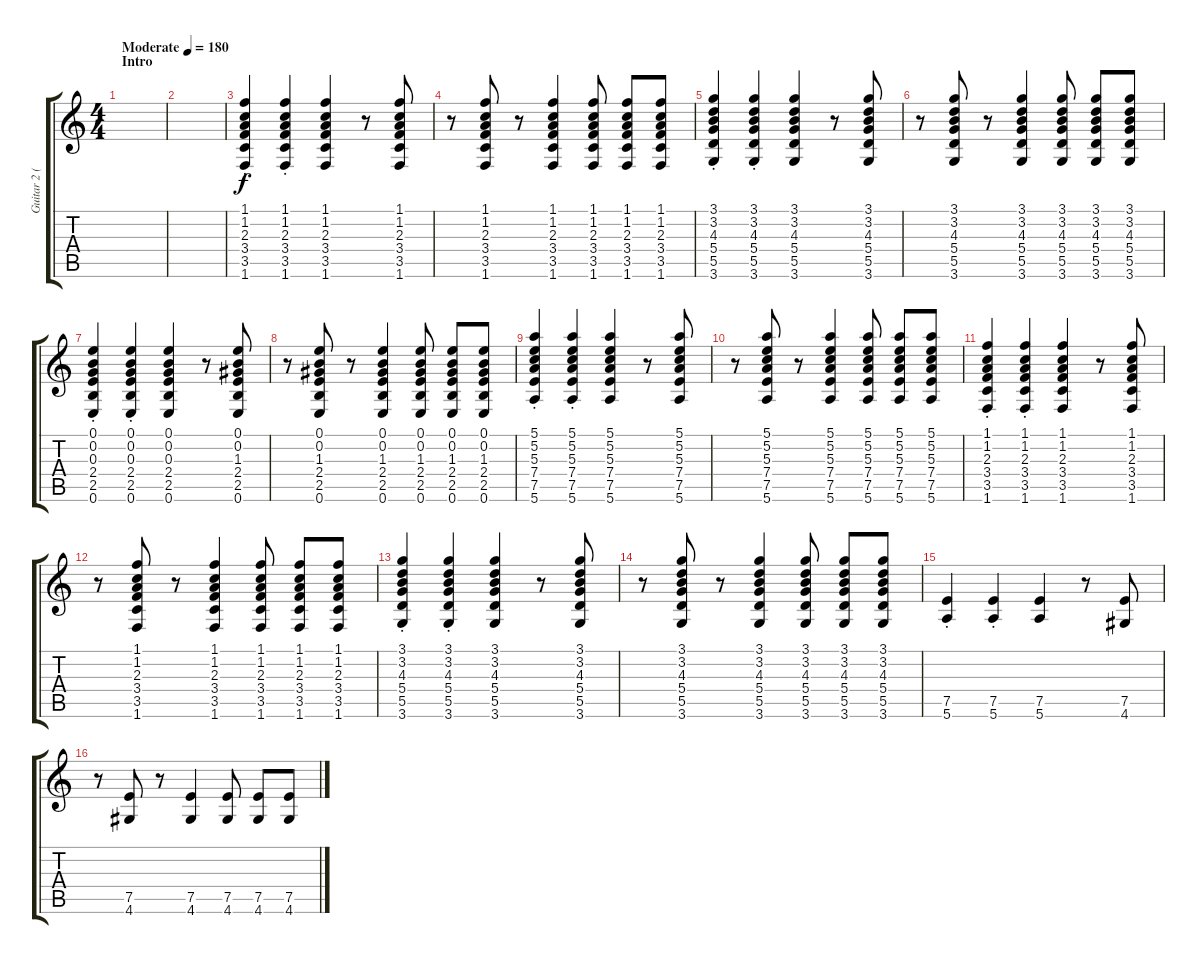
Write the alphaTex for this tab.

\track ("Guitar 2 (Distortion)" "Guitar 2 (") {instrument distortionguitar}
\staff {score tabs}
\tuning (E4 B3 G3 D3 A2 E2) {hide}
\ts (4 4)
\section ("" "Intro")
\tempo (180 "Moderate")
\clef g2
\ks c
|
|
(1.1{st} 1.2{st} 2.3{st} 3.4{st} 3.5{st} 1.6{st}).4 (1.1{st} 1.2{st} 2.3{st} 3.4{st} 3.5{st} 1.6{st}).4 (1.1 1.2 2.3 3.4 3.5 1.6).4 r.8 (1.1 1.2 2.3 3.4 3.5 1.6).8 |
r.8 (1.1 1.2 2.3 3.4 3.5 1.6).8 r.8 (1.1 1.2 2.3 3.4 3.5 1.6).4 (1.1 1.2 2.3 3.4 3.5 1.6).8 (1.1 1.2 2.3 3.4 3.5 1.6).8 (1.1 1.2 2.3 3.4 3.5 1.6).8 |
(3.1{st} 3.2{st} 4.3{st} 5.4{st} 5.5{st} 3.6{st}).4 (3.1{st} 3.2{st} 4.3{st} 5.4{st} 5.5{st} 3.6{st}).4 (3.1 3.2 4.3 5.4 5.5 3.6).4 r.8 (3.1 3.2 4.3 5.4 5.5 3.6).8 |
r.8 (3.1 3.2 4.3 5.4 5.5 3.6).8 r.8 (3.1 3.2 4.3 5.4 5.5 3.6).4 (3.1 3.2 4.3 5.4 5.5 3.6).8 (3.1 3.2 4.3 5.4 5.5 3.6).8 (3.1 3.2 4.3 5.4 5.5 3.6).8 |
(0.1{st} 0.2{st} 0.3{st} 2.4{st} 2.5{st} 0.6{st}).4 (0.1{st} 0.2{st} 0.3{st} 2.4{st} 2.5{st} 0.6{st}).4 (0.1 0.2 0.3 2.4 2.5 0.6).4 r.8 (0.1 0.2 1.3 2.4 2.5 0.6).8 |
r.8 (0.1 0.2 1.3 2.4 2.5 0.6).8 r.8 (0.1 0.2 1.3 2.4 2.5 0.6).4 (0.1 0.2 1.3 2.4 2.5 0.6).8 (0.1 0.2 1.3 2.4 2.5 0.6).8 (0.1 0.2 1.3 2.4 2.5 0.6).8 |
(5.1{st} 5.2{st} 5.3{st} 7.4{st} 7.5{st} 5.6{st}).4 (5.1{st} 5.2{st} 5.3{st} 7.4{st} 7.5{st} 5.6{st}).4 (5.1 5.2 5.3 7.4 7.5 5.6).4 r.8 (5.1 5.2 5.3 7.4 7.5 5.6).8 |
r.8 (5.1 5.2 5.3 7.4 7.5 5.6).8 r.8 (5.1 5.2 5.3 7.4 7.5 5.6).4 (5.1 5.2 5.3 7.4 7.5 5.6).8 (5.1 5.2 5.3 7.4 7.5 5.6).8 (5.1 5.2 5.3 7.4 7.5 5.6).8 |
(1.1{st} 1.2{st} 2.3{st} 3.4{st} 3.5{st} 1.6{st}).4 (1.1{st} 1.2{st} 2.3{st} 3.4{st} 3.5{st} 1.6{st}).4 (1.1 1.2 2.3 3.4 3.5 1.6).4 r.8 (1.1 1.2 2.3 3.4 3.5 1.6).8 |
r.8 (1.1 1.2 2.3 3.4 3.5 1.6).8 r.8 (1.1 1.2 2.3 3.4 3.5 1.6).4 (1.1 1.2 2.3 3.4 3.5 1.6).8 (1.1 1.2 2.3 3.4 3.5 1.6).8 (1.1 1.2 2.3 3.4 3.5 1.6).8 |
(3.1{st} 3.2{st} 4.3{st} 5.4{st} 5.5{st} 3.6{st}).4 (3.1{st} 3.2{st} 4.3{st} 5.4{st} 5.5{st} 3.6{st}).4 (3.1 3.2 4.3 5.4 5.5 3.6).4 r.8 (3.1 3.2 4.3 5.4 5.5 3.6).8 |
r.8 (3.1 3.2 4.3 5.4 5.5 3.6).8 r.8 (3.1 3.2 4.3 5.4 5.5 3.6).4 (3.1 3.2 4.3 5.4 5.5 3.6).8 (3.1 3.2 4.3 5.4 5.5 3.6).8 (3.1 3.2 4.3 5.4 5.5 3.6).8 |
(7.5{st} 5.6{st}).4 (7.5{st} 5.6{st}).4 (7.5 5.6).4 r.8 (7.5 4.6).8 |
r.8 (7.5 4.6).8 r.8 (7.5 4.6).4 (7.5 4.6).8 (7.5 4.6).8 (7.5 4.6).8
